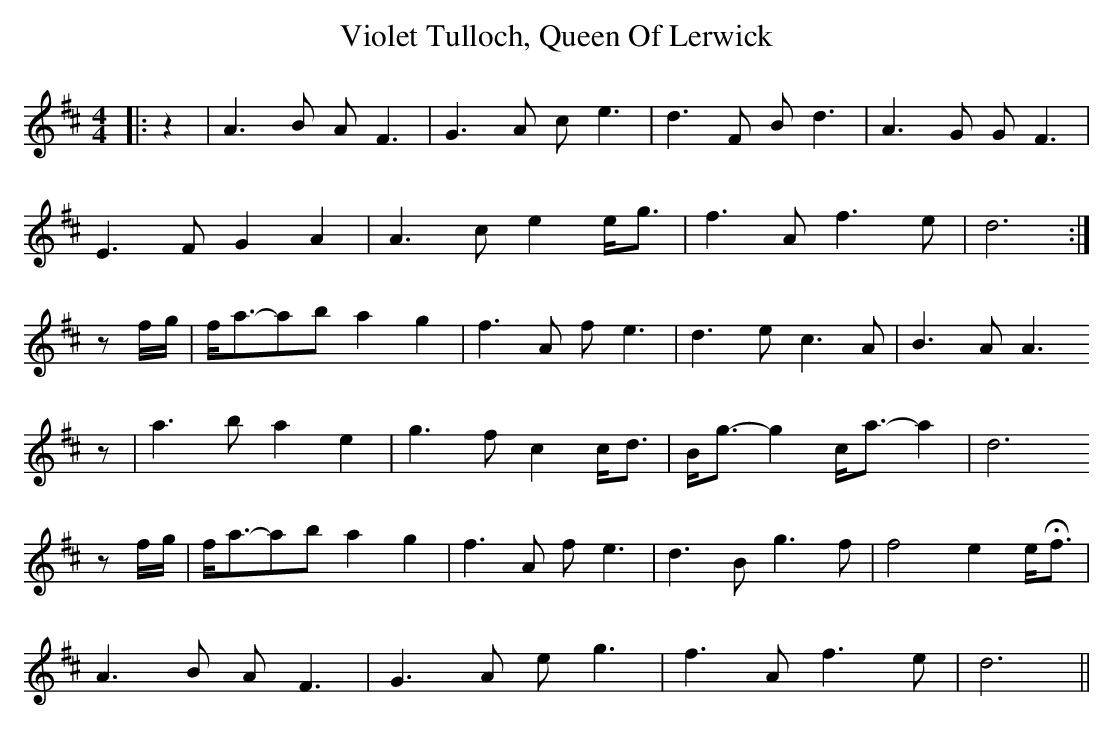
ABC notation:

X:1
T: Violet Tulloch, Queen Of Lerwick
M: 4/4
L: 1/8
K: Dmaj
|:z2|A3 B A F3|G3 A c e3|d3 F B d3|A3 G G F3|
E3 F G2 A2|A3 c e2 e<g|f3 A f3 e|d6:|
zf/g/|f<a-ab a2 g2|f3 A f e3|d3 e c3 A|B3 A A3
z|a3 b a2 e2|g3 f c2 c<d|B<g- g2 c<a- a2|d6
zf/g/|f<a-ab a2 g2|f3 A f e3|d3 B g3 f|f4 e2 e<Hf|
A3 B A F3|G3 A e g3|f3 A f3 e|d6||
